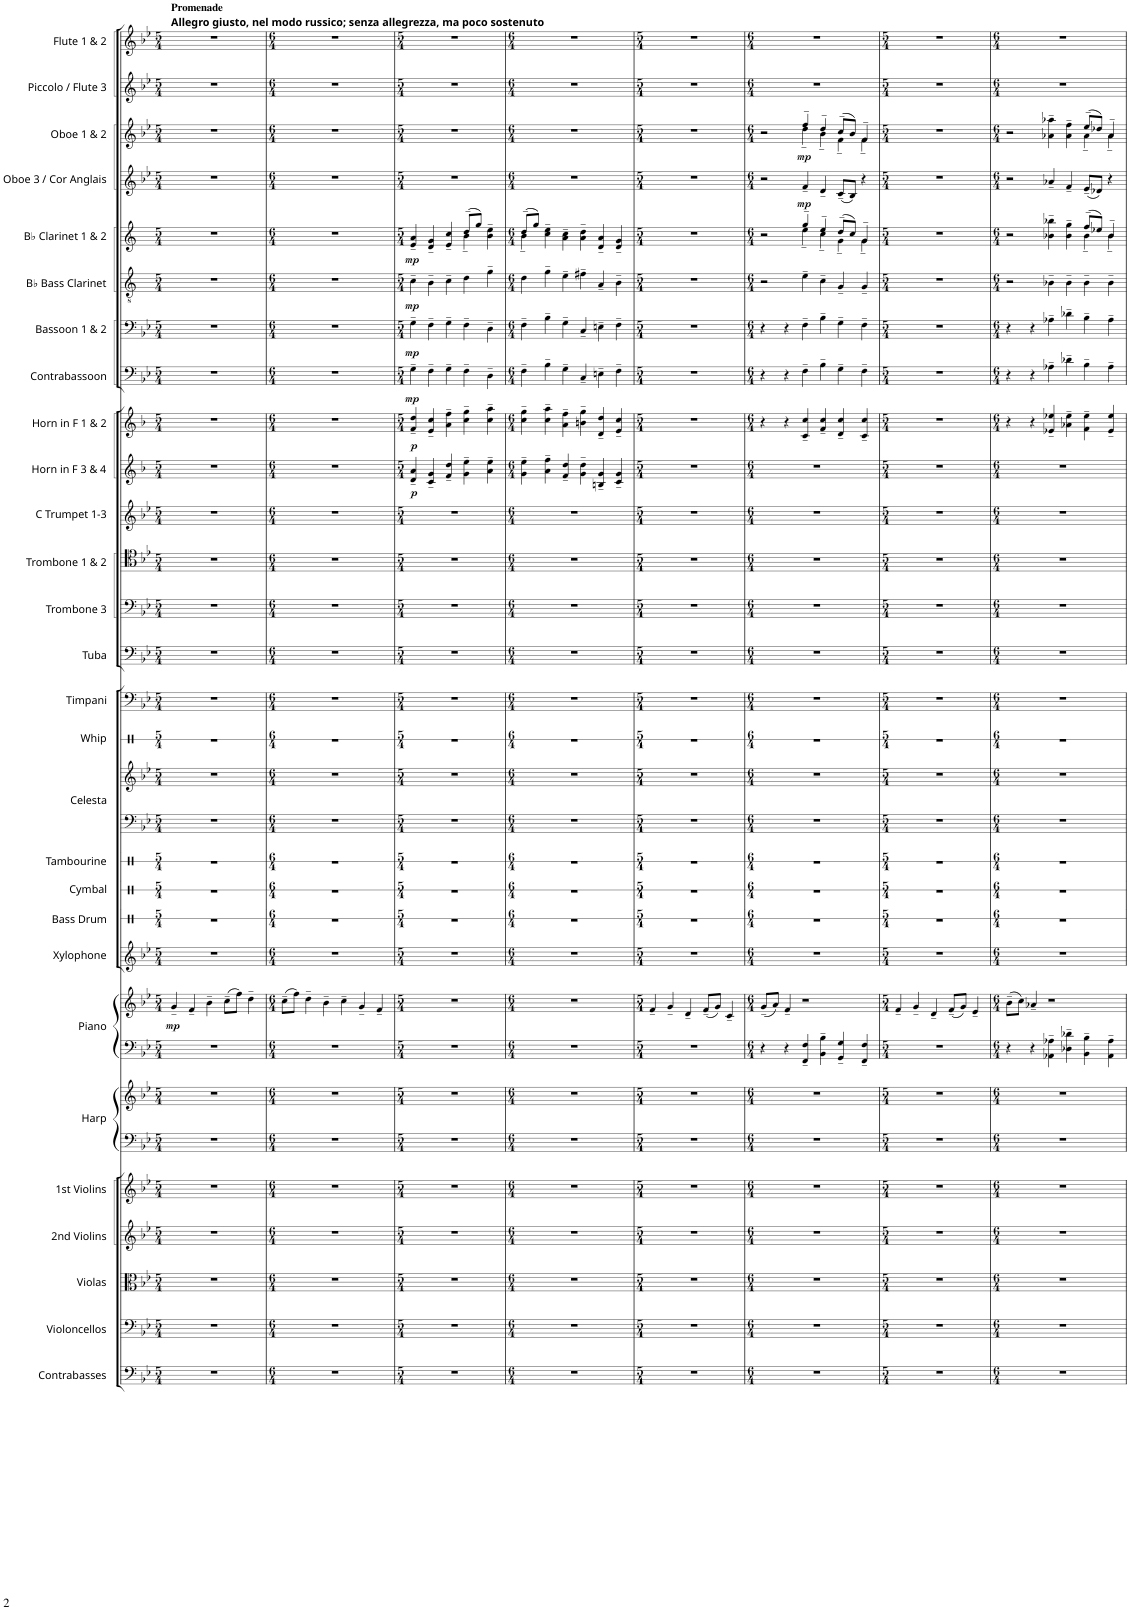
**kern	**kern	**kern	**kern	**kern	**kern	**kern	**kern	**kern	**dynam	**kern	**kern	**kern	**kern	**kern	**kern	**kern	**kern	**kern	**kern	**kern	**kern	**kern	**dynam	**kern	**dynam	**kern	**dynam	**kern	**dynam	**kern	**dynam	**kern	**dynam	**kern	**dynam	**kern	**dynam	**kern	**kern
*part28	*part27	*part26	*part25	*part24	*part23	*part23	*part22	*part22	*part22	*part21	*part20	*part19	*part18	*part17	*part17	*part16	*part15	*part14	*part13	*part12	*part11	*part10	*part10	*part9	*part9	*part8	*part8	*part7	*part7	*part6	*part6	*part5	*part5	*part4	*part4	*part3	*part3	*part2	*part1
*staff31	*staff30	*staff29	*staff28	*staff27	*staff26	*staff25	*staff24	*staff23	*staff23/24	*staff22	*staff21	*staff20	*staff19	*staff18	*staff17	*staff16	*staff15	*staff14	*staff13	*staff12	*staff11	*staff10	*staff10	*staff9	*staff9	*staff8	*staff8	*staff7	*staff7	*staff6	*staff6	*staff5	*staff5	*staff4	*staff4	*staff3	*staff3	*staff2	*staff1
*I"Contrabasses	*I"Violoncellos	*I"Violas	*I"2nd Violins	*I"1st Violins	*I"Harp	*	*I"Piano	*	*	*I"Xylophone	*I"Bass Drum	*I"Cymbal	*I"Tambourine	*I"Celesta	*	*I"Whip	*I"Timpani	*I"Tuba	*I"Trombone 3	*I"Trombone 1 &amp; 2	*I"C Trumpet 1-3	*I"Horn in F 3 &amp; 4	*	*I"Horn in F 1 &amp; 2	*	*I"Contrabassoon	*	*I"Bassoon 1 &amp; 2	*	*I"Bb Bass Clarinet	*	*I"Bb Clarinet 1 &amp; 2	*	*I"Oboe 3 / Cor Anglais	*	*I"Oboe 1 &amp; 2	*	*I"Piccolo / Flute 3	*I"Flute 1 &amp; 2
*I'Cbs.	*I'Vcs.	*	*	*	*I'Hrp.	*	*I'Pno.	*	*	*I'Xyl.	*I'B. D.	*I'Cym.	*I'Tamb.	*I'Cel.	*	*I'Wh.	*I'Timp.	*I'Tba.	*I'Tbn. 3	*I'Tbn. 1 &amp; 2	*I'C Tpt. 1-3	*	*	*	*	*I'Cbsn.	*	*I'Bsn. 1 2	*	*I'Bb B. Cl.	*	*I'Bb Cl. 1 2	*	*I'Ob. 3 / C. A.	*	*I'Ob. 1 2	*	*I'Picc. / Fl. 3	*I'Fl. 1 2
*	*	*	*	*	*	*	*	*	*	*	*stria1	*stria1	*stria1	*	*	*stria1	*	*	*	*	*	*	*	*	*	*	*	*	*	*	*	*	*	*	*	*	*	*	*
*clefF4	*clefF4	*clefC3	*clefG2	*clefG2	*clefF4	*clefG2	*clefF4	*clefG2	*	*clefG2	*clefX	*clefX	*clefX	*clefF4	*clefG2	*clefX	*clefF4	*clefF4	*clefF4	*clefC4	*clefG2	*clefG2	*	*clefG2	*	*clefF4	*	*clefF4	*	*clefGv2	*	*clefG2	*	*clefG2	*	*clefG2	*	*clefG2	*clefG2
*Trd7c12	*	*	*	*	*	*	*	*	*	*Trd-7c-12	*	*	*	*Trd-7c-12	*Trd-7c-12	*	*	*	*	*	*	*Trd4c7	*	*Trd4c7	*	*Trd7c12	*	*	*	*Trd1c2	*	*Trd1c2	*	*	*	*	*	*	*
*k[b-e-]	*k[b-e-]	*k[b-e-]	*k[b-e-]	*k[b-e-]	*k[b-e-]	*k[b-e-]	*k[b-e-]	*k[b-e-]	*	*k[b-e-]	*k[]	*k[]	*k[]	*k[b-e-]	*k[b-e-]	*k[]	*k[b-e-]	*k[b-e-]	*k[b-e-]	*k[b-e-]	*k[b-e-]	*k[b-]	*	*k[b-]	*	*k[b-e-]	*	*k[b-e-]	*	*k[]	*	*k[]	*	*k[b-e-]	*	*k[b-e-]	*	*k[b-e-]	*k[b-e-]
*M5/4	*M5/4	*M5/4	*M5/4	*M5/4	*M5/4	*M5/4	*M5/4	*M5/4	*	*M5/4	*M5/4	*M5/4	*M5/4	*M5/4	*M5/4	*M5/4	*M5/4	*M5/4	*M5/4	*M5/4	*M5/4	*M5/4	*	*M5/4	*	*M5/4	*	*M5/4	*	*M5/4	*	*M5/4	*	*M5/4	*	*M5/4	*	*M5/4	*M5/4
=1	=1	=1	=1	=1	=1	=1	=1	=1	=1	=1	=1	=1	=1	=1	=1	=1	=1	=1	=1	=1	=1	=1	=1	=1	=1	=1	=1	=1	=1	=1	=1	=1	=1	=1	=1	=1	=1	=1	=1
!	!	!	!	!	!	!	!	!	!	!	!	!	!	!	!	!	!	!	!	!	!	!	!	!	!	!	!	!	!	!	!	!	!	!	!	!	!	!	!LO:TX:a:B:t=Promenade
!	!	!	!	!	!	!	!	!	!	!	!	!	!	!	!	!	!	!	!	!	!	!	!	!	!	!	!	!	!	!	!	!	!	!	!	!	!	!	!LO:TX:a:t=Allegro giusto, nel modo russico; senza allegrezza, ma poco sostenuto
!	!	!	!	!	!	!	!	!	!LO:DY:b	!	!	!	!	!	!	!	!	!	!	!	!	!	!	!	!	!	!	!	!	!	!	!	!	!	!	!	!	!	!
4%5r	4%5r	4%5r	4%5r	4%5r	4%5r	4%5r	4%5r	4g~/	mp	4%5r	4%5r	4%5r	4%5r	4%5r	4%5r	4%5r	4%5r	4%5r	4%5r	4%5r	4%5r	4%5r	.	4%5r	.	4%5r	.	4%5r	.	4%5r	.	4%5r	.	4%5r	.	4%5r	.	4%5r	4%5r
.	.	.	.	.	.	.	.	4f~/	.	.	.	.	.	.	.	.	.	.	.	.	.	.	.	.	.	.	.	.	.	.	.	.	.	.	.	.	.	.	.
.	.	.	.	.	.	.	.	4b-~\	.	.	.	.	.	.	.	.	.	.	.	.	.	.	.	.	.	.	.	.	.	.	.	.	.	.	.	.	.	.	.
.	.	.	.	.	.	.	.	(8cc~\L	.	.	.	.	.	.	.	.	.	.	.	.	.	.	.	.	.	.	.	.	.	.	.	.	.	.	.	.	.	.	.
.	.	.	.	.	.	.	.	8ff\J)	.	.	.	.	.	.	.	.	.	.	.	.	.	.	.	.	.	.	.	.	.	.	.	.	.	.	.	.	.	.	.
.	.	.	.	.	.	.	.	4dd~\	.	.	.	.	.	.	.	.	.	.	.	.	.	.	.	.	.	.	.	.	.	.	.	.	.	.	.	.	.	.	.
=2	=2	=2	=2	=2	=2	=2	=2	=2	=2	=2	=2	=2	=2	=2	=2	=2	=2	=2	=2	=2	=2	=2	=2	=2	=2	=2	=2	=2	=2	=2	=2	=2	=2	=2	=2	=2	=2	=2	=2
*M6/4	*M6/4	*M6/4	*M6/4	*M6/4	*M6/4	*M6/4	*M6/4	*M6/4	*	*M6/4	*M6/4	*M6/4	*M6/4	*M6/4	*M6/4	*M6/4	*M6/4	*M6/4	*M6/4	*M6/4	*M6/4	*M6/4	*	*M6/4	*	*M6/4	*	*M6/4	*	*M6/4	*	*M6/4	*	*M6/4	*	*M6/4	*	*M6/4	*M6/4
1.r	1.r	1.r	1.r	1.r	1.r	1.r	1.r	(8cc~\L	.	1.r	1.r	1.r	1.r	1.r	1.r	1.r	1.r	1.r	1.r	1.r	1.r	1.r	.	1.r	.	1.r	.	1.r	.	1.r	.	1.r	.	1.r	.	1.r	.	1.r	1.r
.	.	.	.	.	.	.	.	8ff\J)	.	.	.	.	.	.	.	.	.	.	.	.	.	.	.	.	.	.	.	.	.	.	.	.	.	.	.	.	.	.	.
.	.	.	.	.	.	.	.	4dd~\	.	.	.	.	.	.	.	.	.	.	.	.	.	.	.	.	.	.	.	.	.	.	.	.	.	.	.	.	.	.	.
.	.	.	.	.	.	.	.	4b-~\	.	.	.	.	.	.	.	.	.	.	.	.	.	.	.	.	.	.	.	.	.	.	.	.	.	.	.	.	.	.	.
.	.	.	.	.	.	.	.	4cc~\	.	.	.	.	.	.	.	.	.	.	.	.	.	.	.	.	.	.	.	.	.	.	.	.	.	.	.	.	.	.	.
.	.	.	.	.	.	.	.	4g~/	.	.	.	.	.	.	.	.	.	.	.	.	.	.	.	.	.	.	.	.	.	.	.	.	.	.	.	.	.	.	.
.	.	.	.	.	.	.	.	4f~/	.	.	.	.	.	.	.	.	.	.	.	.	.	.	.	.	.	.	.	.	.	.	.	.	.	.	.	.	.	.	.
=3	=3	=3	=3	=3	=3	=3	=3	=3	=3	=3	=3	=3	=3	=3	=3	=3	=3	=3	=3	=3	=3	=3	=3	=3	=3	=3	=3	=3	=3	=3	=3	=3	=3	=3	=3	=3	=3	=3	=3
*M5/4	*M5/4	*M5/4	*M5/4	*M5/4	*M5/4	*M5/4	*M5/4	*M5/4	*	*M5/4	*M5/4	*M5/4	*M5/4	*M5/4	*M5/4	*M5/4	*M5/4	*M5/4	*M5/4	*M5/4	*M5/4	*M5/4	*	*M5/4	*	*M5/4	*	*M5/4	*	*M5/4	*	*M5/4	*	*M5/4	*	*M5/4	*	*M5/4	*M5/4
*	*	*	*	*	*	*	*	*	*	*	*	*	*	*	*	*	*	*	*	*	*	*	*	*	*	*	*	*	*	*	*	*^	*	*	*	*	*	*	*
!	!	!	!	!	!	!	!	!	!	!	!	!	!	!	!	!	!	!	!	!	!	!	!LO:DY:b	!	!LO:DY:b	!	!LO:DY:b	!	!LO:DY:b	!	!LO:DY:b	!	!	!LO:DY:b	!	!	!	!	!	!
4%5r	4%5r	4%5r	4%5r	4%5r	4%5r	4%5r	4%5r	4%5r	.	4%5r	4%5r	4%5r	4%5r	4%5r	4%5r	4%5r	4%5r	4%5r	4%5r	4%5r	4%5r	4d/~ 4a/~	p	4f/~ 4dd/~	p	4G~\	mp	4G~\	mp	4c~\	mp	4e/~ 4a/~	2.ryy	mp	4%5r	.	4%5r	.	4%5r	4%5r
.	.	.	.	.	.	.	.	.	.	.	.	.	.	.	.	.	.	.	.	.	.	4c/~ 4g/~	.	4e/~ 4cc/~	.	4F~\	.	4F~\	.	4B~\	.	4d/~ 4g/~	.	.	.	.	.	.	.	.
.	.	.	.	.	.	.	.	.	.	.	.	.	.	.	.	.	.	.	.	.	.	4f/~ 4dd/~	.	4a\~ 4ff\~	.	4G~\	.	4G~\	.	4c~\	.	4e/~ 4cc/~	.	.	.	.	.	.	.	.
.	.	.	.	.	.	.	.	.	.	.	.	.	.	.	.	.	.	.	.	.	.	4g\~ 4ee\~	.	4cc\~ 4gg\~	.	4F~\	.	4F~\	.	4d\	.	(8dd~/L	4b~\	.	.	.	.	.	.	.
.	.	.	.	.	.	.	.	.	.	.	.	.	.	.	.	.	.	.	.	.	.	.	.	.	.	.	.	.	.	.	.	8gg/J)	.	.	.	.	.	.	.	.
.	.	.	.	.	.	.	.	.	.	.	.	.	.	.	.	.	.	.	.	.	.	4a\~ 4ee\~	.	4cc\~ 4aa\~	.	4D~\	.	4D~\	.	4g~\	.	4b\~ 4ee\~	4ryy	.	.	.	.	.	.	.
=4	=4	=4	=4	=4	=4	=4	=4	=4	=4	=4	=4	=4	=4	=4	=4	=4	=4	=4	=4	=4	=4	=4	=4	=4	=4	=4	=4	=4	=4	=4	=4	=4	=4	=4	=4	=4	=4	=4	=4	=4
*M6/4	*M6/4	*M6/4	*M6/4	*M6/4	*M6/4	*M6/4	*M6/4	*M6/4	*	*M6/4	*M6/4	*M6/4	*M6/4	*M6/4	*M6/4	*M6/4	*M6/4	*M6/4	*M6/4	*M6/4	*M6/4	*M6/4	*	*M6/4	*	*M6/4	*	*M6/4	*	*M6/4	*	*M6/4	*	*	*M6/4	*	*M6/4	*	*M6/4	*M6/4
1.r	1.r	1.r	1.r	1.r	1.r	1.r	1.r	1.r	.	1.r	1.r	1.r	1.r	1.r	1.r	1.r	1.r	1.r	1.r	1.r	1.r	4g\~ 4ee\~	.	4cc\~ 4gg\~	.	4F~\	.	4F~\	.	4d\	.	(8dd~/L	4b~\	.	1.r	.	1.r	.	1.r	1.r
.	.	.	.	.	.	.	.	.	.	.	.	.	.	.	.	.	.	.	.	.	.	.	.	.	.	.	.	.	.	.	.	8gg/J)	.	.	.	.	.	.	.	.
.	.	.	.	.	.	.	.	.	.	.	.	.	.	.	.	.	.	.	.	.	.	4a\~ 4ff\~	.	4cc\~ 4aa\~	.	4B-~\	.	4B-~\	.	4g~\	.	4cc\~ 4ee\~	1ryy	.	.	.	.	.	.	.
.	.	.	.	.	.	.	.	.	.	.	.	.	.	.	.	.	.	.	.	.	.	4f/~ 4dd/~	.	4a\~ 4ff\~	.	4G~\	.	4G~\	.	4e~\	.	4a\~ 4cc\~	.	.	.	.	.	.	.	.
.	.	.	.	.	.	.	.	.	.	.	.	.	.	.	.	.	.	.	.	.	.	4g\~ 4dd\~	.	4bn\~ 4gg\~	.	4C~/	.	4C~/	.	4f#X~\	.	4a\~ 4dd\~	.	.	.	.	.	.	.	.
.	.	.	.	.	.	.	.	.	.	.	.	.	.	.	.	.	.	.	.	.	.	4Bn/~ 4g/~	.	4d/~ 4dd/~	.	4En~\	.	4En~\	.	4A~/	.	4d/~ 4a/~	.	.	.	.	.	.	.	.
.	.	.	.	.	.	.	.	.	.	.	.	.	.	.	.	.	.	.	.	.	.	4c/~ 4g/~	.	4e/~ 4cc/~	.	4F~\	.	4F~\	.	4B~\	.	4d/~ 4g/~	4ryy	.	.	.	.	.	.	.
*	*	*	*	*	*	*	*	*	*	*	*	*	*	*	*	*	*	*	*	*	*	*	*	*	*	*	*	*	*	*	*	*v	*v	*	*	*	*	*	*	*
=5	=5	=5	=5	=5	=5	=5	=5	=5	=5	=5	=5	=5	=5	=5	=5	=5	=5	=5	=5	=5	=5	=5	=5	=5	=5	=5	=5	=5	=5	=5	=5	=5	=5	=5	=5	=5	=5	=5	=5
*M5/4	*M5/4	*M5/4	*M5/4	*M5/4	*M5/4	*M5/4	*M5/4	*M5/4	*	*M5/4	*M5/4	*M5/4	*M5/4	*M5/4	*M5/4	*M5/4	*M5/4	*M5/4	*M5/4	*M5/4	*M5/4	*M5/4	*	*M5/4	*	*M5/4	*	*M5/4	*	*M5/4	*	*M5/4	*	*M5/4	*	*M5/4	*	*M5/4	*M5/4
4%5r	4%5r	4%5r	4%5r	4%5r	4%5r	4%5r	4%5r	4f~/	.	4%5r	4%5r	4%5r	4%5r	4%5r	4%5r	4%5r	4%5r	4%5r	4%5r	4%5r	4%5r	4%5r	.	4%5r	.	4%5r	.	4%5r	.	4%5r	.	4%5r	.	4%5r	.	4%5r	.	4%5r	4%5r
.	.	.	.	.	.	.	.	4g~/	.	.	.	.	.	.	.	.	.	.	.	.	.	.	.	.	.	.	.	.	.	.	.	.	.	.	.	.	.	.	.
.	.	.	.	.	.	.	.	4d~/	.	.	.	.	.	.	.	.	.	.	.	.	.	.	.	.	.	.	.	.	.	.	.	.	.	.	.	.	.	.	.
.	.	.	.	.	.	.	.	(8f~/L	.	.	.	.	.	.	.	.	.	.	.	.	.	.	.	.	.	.	.	.	.	.	.	.	.	.	.	.	.	.	.
.	.	.	.	.	.	.	.	8g/J)	.	.	.	.	.	.	.	.	.	.	.	.	.	.	.	.	.	.	.	.	.	.	.	.	.	.	.	.	.	.	.
.	.	.	.	.	.	.	.	4c~/	.	.	.	.	.	.	.	.	.	.	.	.	.	.	.	.	.	.	.	.	.	.	.	.	.	.	.	.	.	.	.
=6	=6	=6	=6	=6	=6	=6	=6	=6	=6	=6	=6	=6	=6	=6	=6	=6	=6	=6	=6	=6	=6	=6	=6	=6	=6	=6	=6	=6	=6	=6	=6	=6	=6	=6	=6	=6	=6	=6	=6
*M6/4	*M6/4	*M6/4	*M6/4	*M6/4	*M6/4	*M6/4	*M6/4	*M6/4	*	*M6/4	*M6/4	*M6/4	*M6/4	*M6/4	*M6/4	*M6/4	*M6/4	*M6/4	*M6/4	*M6/4	*M6/4	*M6/4	*	*M6/4	*	*M6/4	*	*M6/4	*	*M6/4	*	*M6/4	*	*M6/4	*	*M6/4	*	*M6/4	*M6/4
*	*	*	*	*	*	*	*	*	*	*	*	*	*	*	*	*	*	*	*	*	*	*	*	*	*	*	*	*	*	*	*	*^	*	*	*	*^	*	*	*
1.r	1.r	1.r	1.r	1.r	1.r	1.r	4r	(8g~/L	.	1.r	1.r	1.r	1.r	1.r	1.r	1.r	1.r	1.r	1.r	1.r	1.r	1.r	.	4r	.	4r	.	4r	.	2r	.	2r	2ryy	.	2r	.	2r	2ryy	.	1.r	1.r
.	.	.	.	.	.	.	.	8a/J)	.	.	.	.	.	.	.	.	.	.	.	.	.	.	.	.	.	.	.	.	.	.	.	.	.	.	.	.	.	.	.	.	.
.	.	.	.	.	.	.	4r	4f~/	.	.	.	.	.	.	.	.	.	.	.	.	.	.	.	4r	.	4r	.	4r	.	.	.	.	.	.	.	.	.	.	.	.	.
!	!	!	!	!	!	!	!	!	!	!	!	!	!	!	!	!	!	!	!	!	!	!	!	!	!	!	!	!	!	!	!	!	!	!	!	!LO:DY:b	!	!	!LO:DY:b	!	!
.	.	.	.	.	.	.	4FF/~ 4F/~	1r	.	.	.	.	.	.	.	.	.	.	.	.	.	.	.	4c/~ 4cc/~	.	4F~\	.	4F~\	.	4e~\	.	4gg~/	4ee~\	.	4f~/	mp	4ff~/	4dd~\	mp	.	.
.	.	.	.	.	.	.	4BB-\~ 4B-\~	.	.	.	.	.	.	.	.	.	.	.	.	.	.	.	.	4f/~ 4cc/~	.	4B-~\	.	4B-~\	.	4c~\	.	4ee~/	4cc~\	.	4d~/	.	4dd~/	4b-~\	.	.	.
.	.	.	.	.	.	.	4GG/~ 4G/~	.	.	.	.	.	.	.	.	.	.	.	.	.	.	.	.	4d/~ 4cc/~	.	4G~\	.	4G~\	.	4G~/	.	(8dd~/L	4g~\	.	(8c~/L	.	(8cc~/L	4f~\	.	.	.
.	.	.	.	.	.	.	.	.	.	.	.	.	.	.	.	.	.	.	.	.	.	.	.	.	.	.	.	.	.	.	.	8cc/J)	.	.	8B-/J)	.	8b-/J)	.	.	.	.
.	.	.	.	.	.	.	4FF/~ 4F/~	.	.	.	.	.	.	.	.	.	.	.	.	.	.	.	.	4c/~ 4cc/~	.	4F~\	.	4F~\	.	4G~/	.	4g~>/	4g~\	.	4r	.	4f~>/	4f~\	.	.	.
*	*	*	*	*	*	*	*	*	*	*	*	*	*	*	*	*	*	*	*	*	*	*	*	*	*	*	*	*	*	*	*	*v	*v	*	*	*	*v	*v	*	*	*
=7	=7	=7	=7	=7	=7	=7	=7	=7	=7	=7	=7	=7	=7	=7	=7	=7	=7	=7	=7	=7	=7	=7	=7	=7	=7	=7	=7	=7	=7	=7	=7	=7	=7	=7	=7	=7	=7	=7	=7
*M5/4	*M5/4	*M5/4	*M5/4	*M5/4	*M5/4	*M5/4	*M5/4	*M5/4	*	*M5/4	*M5/4	*M5/4	*M5/4	*M5/4	*M5/4	*M5/4	*M5/4	*M5/4	*M5/4	*M5/4	*M5/4	*M5/4	*	*M5/4	*	*M5/4	*	*M5/4	*	*M5/4	*	*M5/4	*	*M5/4	*	*M5/4	*	*M5/4	*M5/4
4%5r	4%5r	4%5r	4%5r	4%5r	4%5r	4%5r	4%5r	4f~/	.	4%5r	4%5r	4%5r	4%5r	4%5r	4%5r	4%5r	4%5r	4%5r	4%5r	4%5r	4%5r	4%5r	.	4%5r	.	4%5r	.	4%5r	.	4%5r	.	4%5r	.	4%5r	.	4%5r	.	4%5r	4%5r
.	.	.	.	.	.	.	.	4g~/	.	.	.	.	.	.	.	.	.	.	.	.	.	.	.	.	.	.	.	.	.	.	.	.	.	.	.	.	.	.	.
.	.	.	.	.	.	.	.	4d~/	.	.	.	.	.	.	.	.	.	.	.	.	.	.	.	.	.	.	.	.	.	.	.	.	.	.	.	.	.	.	.
.	.	.	.	.	.	.	.	(8f~/L	.	.	.	.	.	.	.	.	.	.	.	.	.	.	.	.	.	.	.	.	.	.	.	.	.	.	.	.	.	.	.
.	.	.	.	.	.	.	.	8g/J)	.	.	.	.	.	.	.	.	.	.	.	.	.	.	.	.	.	.	.	.	.	.	.	.	.	.	.	.	.	.	.
.	.	.	.	.	.	.	.	4e-~/	.	.	.	.	.	.	.	.	.	.	.	.	.	.	.	.	.	.	.	.	.	.	.	.	.	.	.	.	.	.	.
=8	=8	=8	=8	=8	=8	=8	=8	=8	=8	=8	=8	=8	=8	=8	=8	=8	=8	=8	=8	=8	=8	=8	=8	=8	=8	=8	=8	=8	=8	=8	=8	=8	=8	=8	=8	=8	=8	=8	=8
*M6/4	*M6/4	*M6/4	*M6/4	*M6/4	*M6/4	*M6/4	*M6/4	*M6/4	*	*M6/4	*M6/4	*M6/4	*M6/4	*M6/4	*M6/4	*M6/4	*M6/4	*M6/4	*M6/4	*M6/4	*M6/4	*M6/4	*	*M6/4	*	*M6/4	*	*M6/4	*	*M6/4	*	*M6/4	*	*M6/4	*	*M6/4	*	*M6/4	*M6/4
*	*	*	*	*	*	*	*	*	*	*	*	*	*	*	*	*	*	*	*	*	*	*	*	*	*	*	*	*	*	*	*	*^	*	*	*	*^	*	*	*
1.r	1.r	1.r	1.r	1.r	1.r	1.r	4r	(8b-~\L	.	1.r	1.r	1.r	1.r	1.r	1.r	1.r	1.r	1.r	1.r	1.r	1.r	1.r	.	4r	.	4r	.	4r	.	2r	.	2r	1ryy	.	2r	.	2r	1ryy	.	1.r	1.r
.	.	.	.	.	.	.	.	8cc\J)	.	.	.	.	.	.	.	.	.	.	.	.	.	.	.	.	.	.	.	.	.	.	.	.	.	.	.	.	.	.	.	.	.
.	.	.	.	.	.	.	4r	4a-X~/	.	.	.	.	.	.	.	.	.	.	.	.	.	.	.	4r	.	4r	.	4r	.	.	.	.	.	.	.	.	.	.	.	.	.
.	.	.	.	.	.	.	4AA-X\~ 4A-X\~	1r	.	.	.	.	.	.	.	.	.	.	.	.	.	.	.	4e-X/~ 4ee-X/~	.	4A-X~\	.	4A-X~\	.	4B-X~\	.	4b-X\~ 4bb-X\~	.	.	4a-X~/	.	4a-X\~ 4aa-X\~	.	.	.	.
.	.	.	.	.	.	.	4D-X\~ 4d-X\~	.	.	.	.	.	.	.	.	.	.	.	.	.	.	.	.	4a-X\~ 4ee-\~	.	4d-X~\	.	4d-X~\	.	4B-~\	.	4b-\~ 4gg\~	.	.	4f~/	.	4a-\~ 4ff\~	.	.	.	.
.	.	.	.	.	.	.	4BB-\~ 4B-\~	.	.	.	.	.	.	.	.	.	.	.	.	.	.	.	.	4f\~ 4ee-\~	.	4B-~\	.	4B-~\	.	4B-~\	.	(8ff~/L	4b-~\	.	(8e-~/L	.	(8ee-~/L	4a-~\	.	.	.
.	.	.	.	.	.	.	.	.	.	.	.	.	.	.	.	.	.	.	.	.	.	.	.	.	.	.	.	.	.	.	.	8ee-X/J)	.	.	8d-X/J)	.	8dd-X/J)	.	.	.	.
.	.	.	.	.	.	.	4AA-\~ 4A-\~	.	.	.	.	.	.	.	.	.	.	.	.	.	.	.	.	4e-/~ 4ee-/~	.	4A-~\	.	4A-~\	.	4B-~\	.	4b-~>/	4b-~\	.	4r	.	4a-~>/	4a-~\	.	.	.
*	*	*	*	*	*	*	*	*	*	*	*	*	*	*	*	*	*	*	*	*	*	*	*	*	*	*	*	*	*	*	*	*v	*v	*	*	*	*v	*v	*	*	*
=	=	=	=	=	=	=	=	=	=	=	=	=	=	=	=	=	=	=	=	=	=	=	=	=	=	=	=	=	=	=	=	=	=	=	=	=	=	=	=
*-	*-	*-	*-	*-	*-	*-	*-	*-	*-	*-	*-	*-	*-	*-	*-	*-	*-	*-	*-	*-	*-	*-	*-	*-	*-	*-	*-	*-	*-	*-	*-	*-	*-	*-	*-	*-	*-	*-	*-
